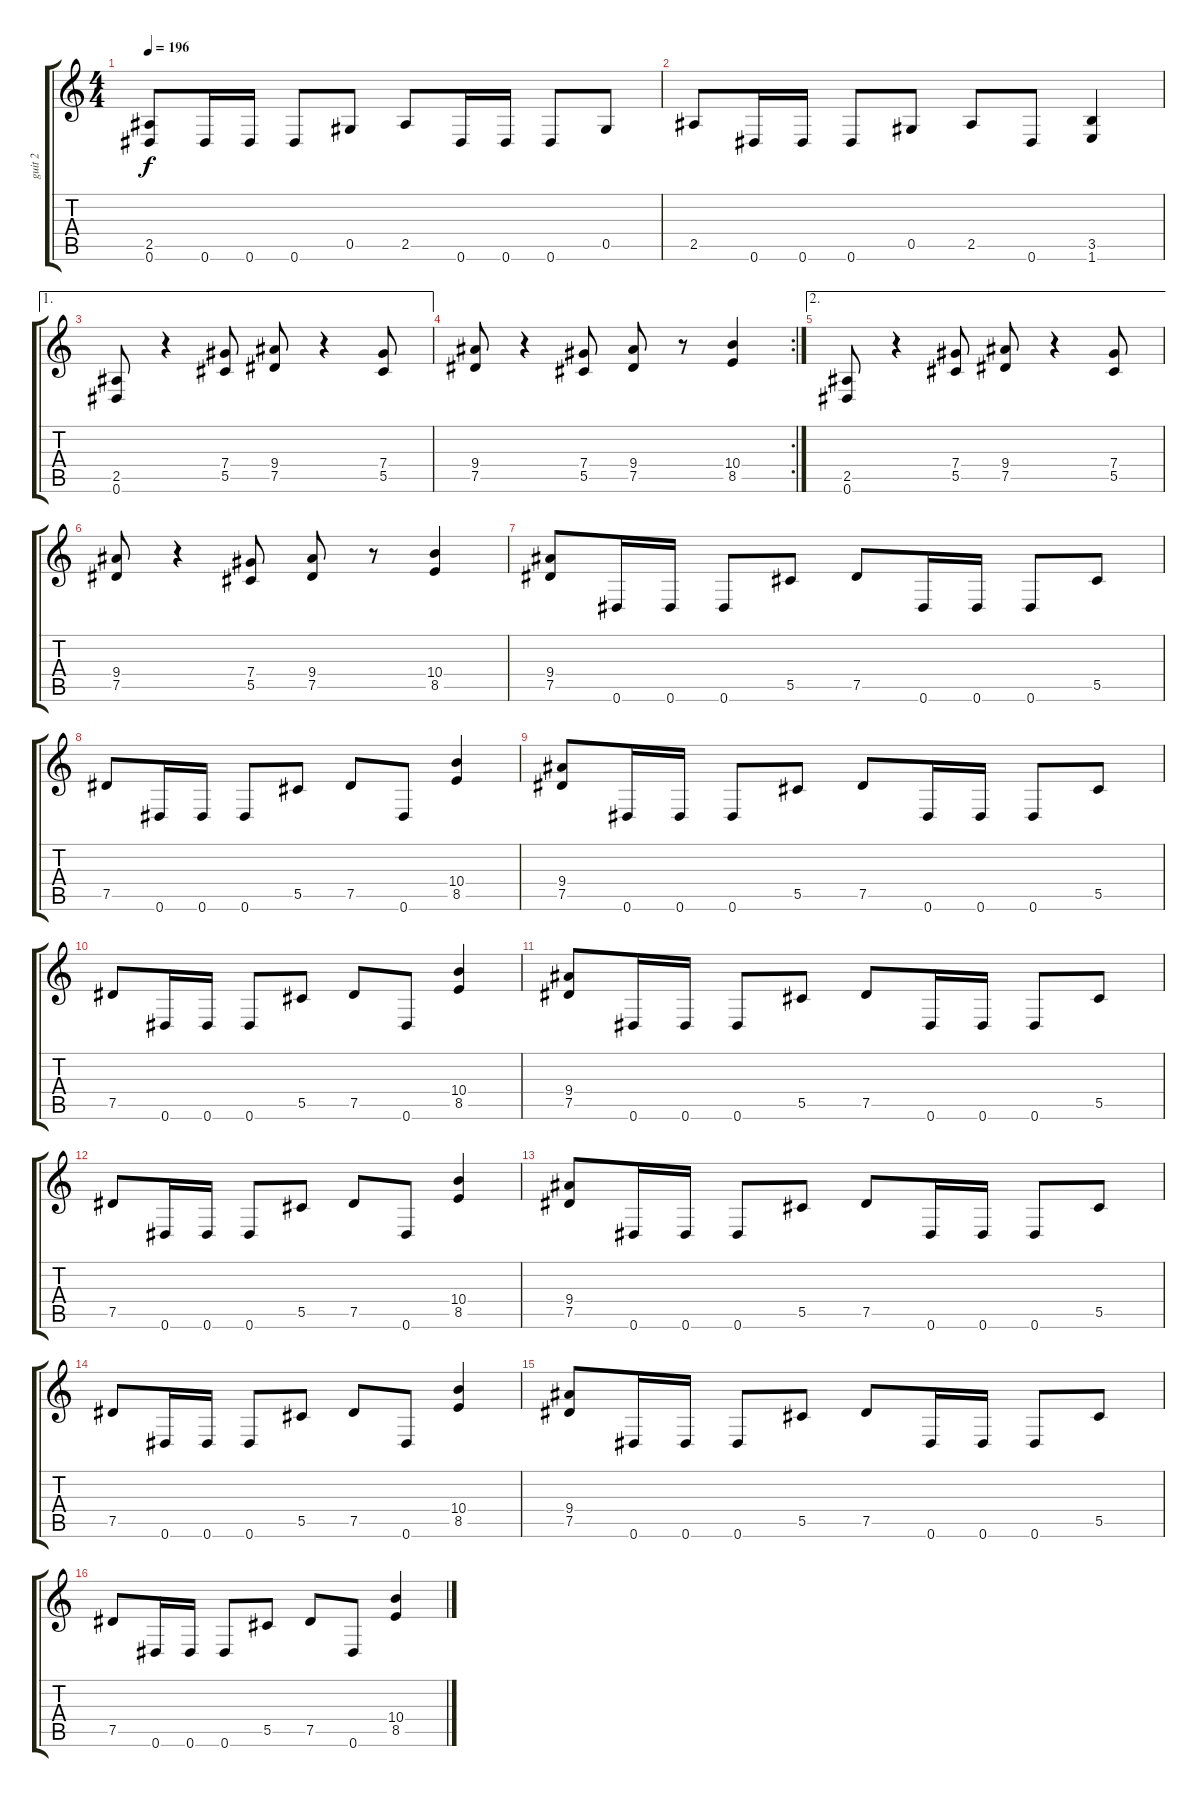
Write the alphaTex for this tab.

\track ("guit 2" "guit 2") {instrument distortionguitar}
\staff {score tabs}
\tuning (Eb4 Bb3 Gb3 Db3 Ab2 Eb2) {hide}
\ts (4 4)
\tempo 196
\clef g2
\ks c
(2.5 0.6).8{dy f} 0.6.16 0.6.16 0.6.8 0.5.8 2.5.8 0.6.16 0.6.16 0.6.8 0.5.8 |
2.5.8 0.6.16 0.6.16 0.6.8 0.5.8 2.5.8 0.6.8 (3.5 1.6).4 |
\ae 1
(2.5 0.6).8 r.4 (7.4 5.5).8 (9.4 7.5).8 r.4 (7.4 5.5).8 |
\rc 2
(9.4 7.5).8 r.4 (7.4 5.5).8 (9.4 7.5).8 r.8 (10.4 8.5).4 |
\ae 2
(2.5 0.6).8 r.4 (7.4 5.5).8 (9.4 7.5).8 r.4 (7.4 5.5).8 |
(9.4 7.5).8 r.4 (7.4 5.5).8 (9.4 7.5).8 r.8 (10.4 8.5).4 |
(9.4 7.5).8 0.6.16 0.6.16 0.6.8 5.5.8 7.5.8 0.6.16 0.6.16 0.6.8 5.5.8 |
7.5.8 0.6.16 0.6.16 0.6.8 5.5.8 7.5.8 0.6.8 (10.4 8.5).4 |
(9.4 7.5).8 0.6.16 0.6.16 0.6.8 5.5.8 7.5.8 0.6.16 0.6.16 0.6.8 5.5.8 |
7.5.8 0.6.16 0.6.16 0.6.8 5.5.8 7.5.8 0.6.8 (10.4 8.5).4 |
(9.4 7.5).8 0.6.16 0.6.16 0.6.8 5.5.8 7.5.8 0.6.16 0.6.16 0.6.8 5.5.8 |
7.5.8 0.6.16 0.6.16 0.6.8 5.5.8 7.5.8 0.6.8 (10.4 8.5).4 |
(9.4 7.5).8 0.6.16 0.6.16 0.6.8 5.5.8 7.5.8 0.6.16 0.6.16 0.6.8 5.5.8 |
7.5.8 0.6.16 0.6.16 0.6.8 5.5.8 7.5.8 0.6.8 (10.4 8.5).4 |
(9.4 7.5).8 0.6.16 0.6.16 0.6.8 5.5.8 7.5.8 0.6.16 0.6.16 0.6.8 5.5.8 |
7.5.8 0.6.16 0.6.16 0.6.8 5.5.8 7.5.8 0.6.8 (10.4 8.5).4
